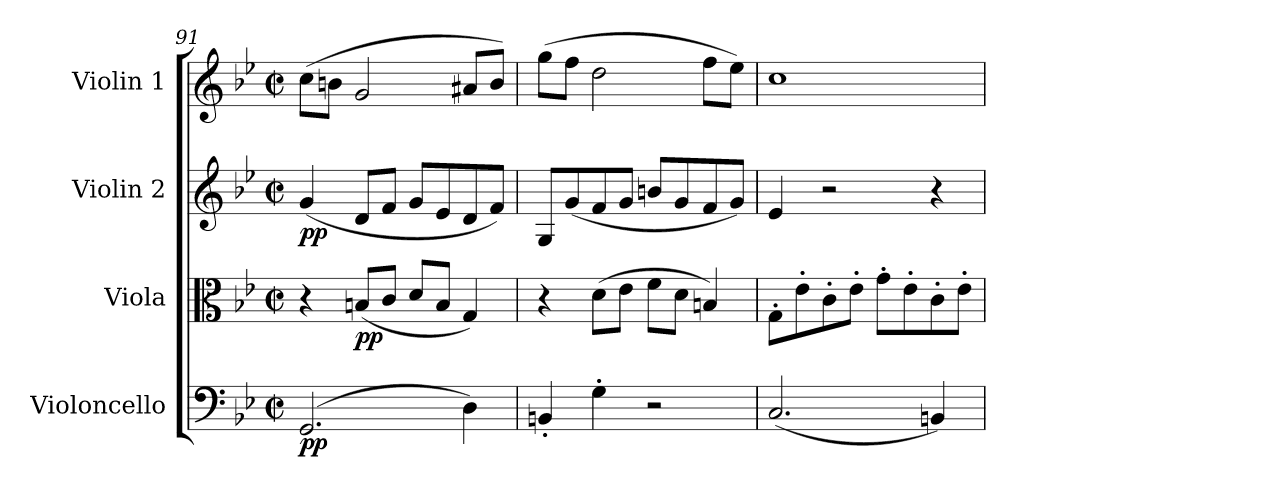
**kern	**dynam	**kern	**dynam	**kern	**dynam	**kern	**dynam
*part4	*part4	*part3	*part3	*part2	*part2	*part1	*part1
*staff4	*staff4	*staff3	*staff3	*staff2	*staff2	*staff1	*staff1
*I"Violoncello	*	*I"Viola	*	*I"Violin 2	*	*I"Violin 1	*
*I'Vc	*	*I'Vla	*	*I'Vln	*	*I'Vln	*
*clefF4	*	*clefC3	*	*clefG2	*	*clefG2	*
*k[b-e-]	*	*k[b-e-]	*	*k[b-e-]	*	*k[b-e-]	*
*M2/2	*	*M2/2	*	*M2/2	*	*M2/2	*
*met(c|)	*	*met(c|)	*	*met(c|)	*	*met(c|)	*
=91	=91	=91	=91	=91	=91	=91	=91
!	!LO:DY:b	!	!	!	!LO:DY:b	!	!LO:DY:b
!	!	!	!	!	!	!	!LO:DY:n=1:b
(2.GG/	pp	4r	.	(<4g/	pp	(8cc\L	p other-dynamics
.	.	.	.	.	.	8bn\J	.
!	!	!	!LO:DY:b	!	!	!	!
.	.	(<8Bn/L	pp	8d/L	.	2g/	.
.	.	8c/J	.	8f/J	.	.	.
.	.	8d/L	.	8g/L	.	.	.
.	.	8B/J	.	8e-/	.	.	.
4D\)	.	4G/)	.	8d/	.	8a#X/L	.
.	.	.	.	8f/J)	.	8b/J)	.
!!LO:LB:g=z
=92	=92	=92	=92	=92	=92	=92	=92
4BBn'/	.	4r	.	8G/L	.	(8gg\L	.
.	.	.	.	(<8g/	.	8ff\J	.
4G'\	.	(8d\L	.	8f/	.	2dd\	.
.	.	8e-\J	.	8g/J	.	.	.
2r	.	8f\L	.	8bn/L	.	.	.
.	.	8d\J	.	8g/	.	.	.
.	.	4Bn/)	.	8f/	.	8ff\L	.
.	.	.	.	8g/J)	.	8ee-\J)	.
=93	=93	=93	=93	=93	=93	=93	=93
(2.C/	.	8G'\L	.	4e-/	.	1cc	.
.	.	8e-'\	.	.	.	.	.
.	.	8c'\	.	2r	.	.	.
.	.	8e-'\J	.	.	.	.	.
.	.	8g'\L	.	.	.	.	.
.	.	8e-'\	.	.	.	.	.
4BBn/)	.	8c'\	.	4r	.	.	.
.	.	8e-'\J	.	.	.	.	.
=	=	=	=	=	=	=	=
*-	*-	*-	*-	*-	*-	*-	*-
